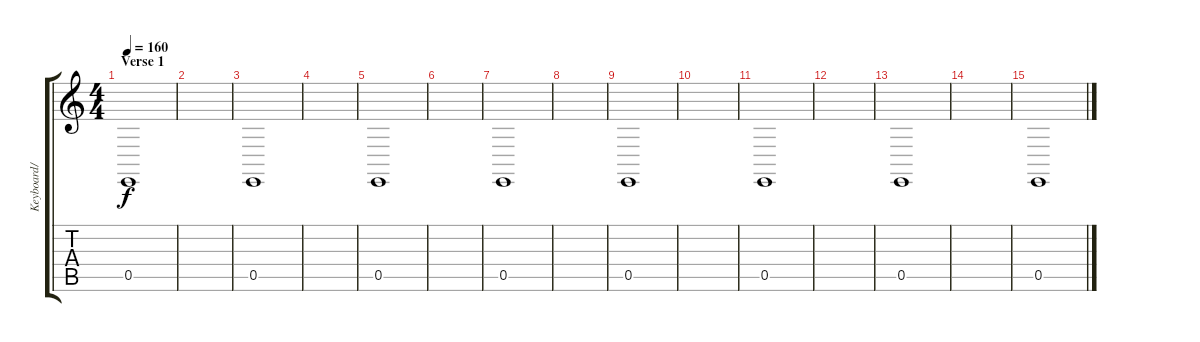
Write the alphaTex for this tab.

\track ("Keyboard/ Effects 2" "Keyboard/ ") {instrument gunshot}
\staff {score tabs}
\tuning (B3 Gb3 D3 A2 E2 B1) {hide}
\ts (4 4)
\section ("" "Verse 1")
\tempo 160
\clef g2
\ks c
0.5.1{dy f} |
|
0.5.1 |
|
0.5.1 |
|
0.5.1 |
|
0.5.1 |
|
0.5.1 |
|
0.5.1 |
|
0.5.1
